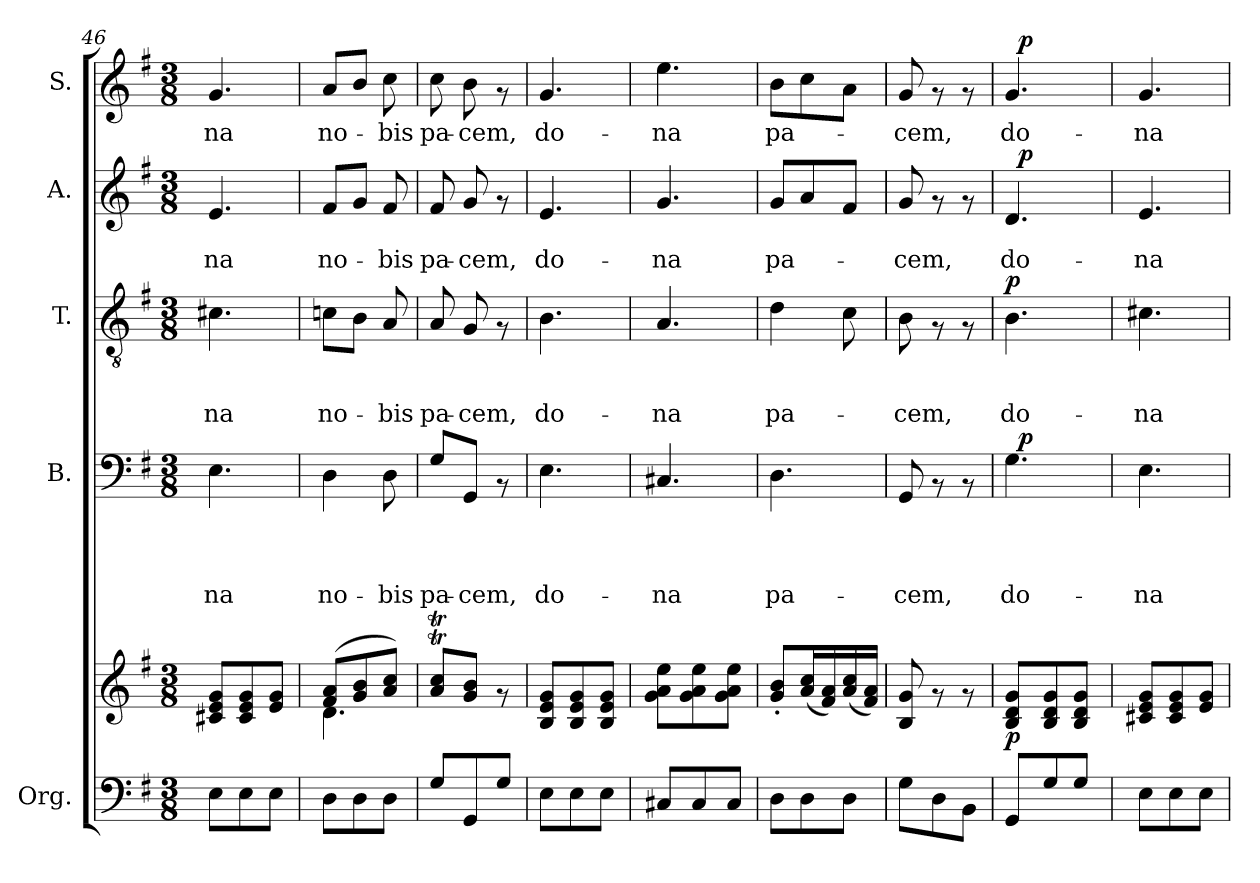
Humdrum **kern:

**kern	**kern	**dynam	**kern	**text	**text	**text	**text	**dynam	**kern	**text	**text	**text	**dynam	**kern	**text	**text	**dynam	**kern	**text	**dynam
*part5	*part5	*part5	*part4	*part4	*part4	*part4	*part4	*part4	*part3	*part3	*part3	*part3	*part3	*part2	*part2	*part2	*part2	*part1	*part1	*part1
*staff6	*staff5	*staff5/6	*staff4	*staff4	*staff4	*staff4	*staff4	*staff4	*staff3	*staff3	*staff3	*staff3	*staff3	*staff2	*staff2	*staff2	*staff2	*staff1	*staff1	*staff1
*I"Org.	*	*	*I"B.	*	*	*	*	*	*I"T.	*	*	*	*	*I"A.	*	*	*	*I"S.	*	*
*	*	*	*I'B.	*	*	*	*	*	*I'T.	*	*	*	*	*I'A.	*	*	*	*I'S.	*	*
!!LO:PB:g=z
*clefF4	*clefG2	*	*clefF4	*	*	*	*	*	*clefGv2	*	*	*	*	*clefG2	*	*	*	*clefG2	*	*
*k[f#]	*k[f#]	*	*k[f#]	*	*	*	*	*	*k[f#]	*	*	*	*	*k[f#]	*	*	*	*k[f#]	*	*
*G:	*G:	*	*G:	*	*	*	*	*	*G:	*	*	*	*	*G:	*	*	*	*G:	*	*
*M3/8	*M3/8	*	*M3/8	*	*	*	*	*	*M3/8	*	*	*	*	*M3/8	*	*	*	*M3/8	*	*
=46	=46	=46	=46	=46	=46	=46	=46	=46	=46	=46	=46	=46	=46	=46	=46	=46	=46	=46	=46	=46
!	!	!	!	!	!	!	!LO:LY:b	!	!	!	!	!LO:LY:b	!	!	!	!LO:LY:b	!	!	!LO:LY:b	!
8E\L	8c#X/ 8e/ 8g/L	.	4.E\	.	.	.	-na	.	4.c#X\	.	.	-na	.	4.e/	.	-na	.	4.g/	-na	.
8E\	8c#/ 8e/ 8g/	.	.	.	.	.	.	.	.	.	.	.	.	.	.	.	.	.	.	.
8E\J	8e/ 8g/J	.	.	.	.	.	.	.	.	.	.	.	.	.	.	.	.	.	.	.
=47	=47	=47	=47	=47	=47	=47	=47	=47	=47	=47	=47	=47	=47	=47	=47	=47	=47	=47	=47	=47
*	*^	*	*	*	*	*	*	*	*	*	*	*	*	*	*	*	*	*	*	*
!	!	!	!	!	!	!	!	!LO:LY:b	!	!	!	!	!LO:LY:b	!	!	!	!LO:LY:b	!	!	!LO:LY:b	!
8D\L	(>8f#/ 8a/L	4.d\	.	4D\	.	.	.	no-	.	8cn\L	.	.	no-	.	8f#/L	.	no-	.	8a/L	no-	.
8D\	8g/ 8b/	.	.	.	.	.	.	.	.	8B\J	.	.	.	.	8g/J	.	.	.	8b/J	.	.
!	!	!	!	!	!	!	!	!LO:LY:b	!	!	!	!	!LO:LY:b	!	!	!	!LO:LY:b	!	!	!LO:LY:b	!
8D\J	8a/ 8cc/J)	.	.	8D\	.	.	.	-bis	.	8A/	.	.	-bis	.	8f#/	.	-bis	.	8cc\	-bis	.
*	*v	*v	*	*	*	*	*	*	*	*	*	*	*	*	*	*	*	*	*	*	*
=48	=48	=48	=48	=48	=48	=48	=48	=48	=48	=48	=48	=48	=48	=48	=48	=48	=48	=48	=48	=48
!	!	!	!	!	!	!	!LO:LY:b	!	!	!	!	!LO:LY:b	!	!	!	!LO:LY:b	!	!	!LO:LY:b	!
8G/L	8a/T 8cc/TL	.	8G/L	.	.	.	pa-	.	8A/	.	.	pa-	.	8f#/	.	pa-	.	8cc\	pa-	.
!	!	!	!	!	!	!	!LO:LY:b	!	!	!	!	!LO:LY:b	!	!	!	!LO:LY:b	!	!	!LO:LY:b	!
8GG/	8g/ 8b/J	.	8GG/J	.	.	.	-cem,	.	8G/	.	.	-cem,	.	8g/	.	-cem,	.	8b\	-cem,	.
8G/J	8rf	.	8rAA	.	.	.	.	.	8rF	.	.	.	.	8rf	.	.	.	8rf	.	.
=49	=49	=49	=49	=49	=49	=49	=49	=49	=49	=49	=49	=49	=49	=49	=49	=49	=49	=49	=49	=49
!	!	!	!	!	!	!	!LO:LY:b	!	!	!	!	!LO:LY:b	!	!	!	!LO:LY:b	!	!	!LO:LY:b	!
8E\L	8B/ 8e/ 8g/L	.	4.E\	.	.	.	do-	.	4.B\	.	.	do-	.	4.e/	.	do-	.	4.g/	do-	.
8E\	8B/ 8e/ 8g/	.	.	.	.	.	.	.	.	.	.	.	.	.	.	.	.	.	.	.
8E\J	8B/ 8e/ 8g/J	.	.	.	.	.	.	.	.	.	.	.	.	.	.	.	.	.	.	.
=50	=50	=50	=50	=50	=50	=50	=50	=50	=50	=50	=50	=50	=50	=50	=50	=50	=50	=50	=50	=50
!	!	!	!	!	!	!	!LO:LY:b	!	!	!	!	!LO:LY:b	!	!	!	!LO:LY:b	!	!	!LO:LY:b	!
8C#X/L	8g\ 8a\ 8ee\L	.	4.C#X/	.	.	.	-na	.	4.A/	.	.	-na	.	4.g/	.	-na	.	4.ee\	-na	.
8C#/	8g\ 8a\ 8ee\	.	.	.	.	.	.	.	.	.	.	.	.	.	.	.	.	.	.	.
8C#/J	8g\ 8a\ 8ee\J	.	.	.	.	.	.	.	.	.	.	.	.	.	.	.	.	.	.	.
=51	=51	=51	=51	=51	=51	=51	=51	=51	=51	=51	=51	=51	=51	=51	=51	=51	=51	=51	=51	=51
!	!	!	!	!	!	!	!LO:LY:b	!	!	!	!	!LO:LY:b	!	!	!	!LO:LY:b	!	!	!LO:LY:b	!
8D\L	8g/'< 8b/'<L	.	4.D\	.	.	.	pa-	.	4d\	.	.	pa-	.	8g/L	.	pa-	.	8b\L	pa-	.
8D\	(<16a/ 16cc/L	.	.	.	.	.	.	.	.	.	.	.	.	8a/	.	.	.	8cc\	.	.
.	16f#/ 16a/)	.	.	.	.	.	.	.	.	.	.	.	.	.	.	.	.	.	.	.
8D\J	(<16a/ 16cc/	.	.	.	.	.	.	.	8c\	.	.	.	.	8f#/J	.	.	.	8a\J	.	.
.	16f#/ 16a/JJ)	.	.	.	.	.	.	.	.	.	.	.	.	.	.	.	.	.	.	.
=52	=52	=52	=52	=52	=52	=52	=52	=52	=52	=52	=52	=52	=52	=52	=52	=52	=52	=52	=52	=52
!	!	!	!	!	!	!	!LO:LY:b	!	!	!	!	!LO:LY:b	!	!	!	!LO:LY:b	!	!	!LO:LY:b	!
8G\L	8B/ 8g/	.	8GG/	.	.	.	-cem,	.	8B\	.	.	-cem,	.	8g/	.	-cem,	.	8g/	-cem,	.
8D\	8rf	.	8rAA	.	.	.	.	.	8rF	.	.	.	.	8rf	.	.	.	8rf	.	.
8BB\J	8rf	.	8rAA	.	.	.	.	.	8rF	.	.	.	.	8rf	.	.	.	8rf	.	.
=53	=53	=53	=53	=53	=53	=53	=53	=53	=53	=53	=53	=53	=53	=53	=53	=53	=53	=53	=53	=53
!	!	!LO:DY:b	!	!	!	!	!LO:LY:b	!	!	!	!	!LO:LY:b	!LO:DY:a	!	!	!LO:LY:b	!	!	!LO:LY:b	!
*	*	*	*^	*	*	*	*	*	*	*	*	*	*	*^	*	*	*	*^	*	*
8GG/L	8B/ 8d/ 8g/L	p	4.G\	32ryy	.	.	.	do-	.	4.B\	.	.	do-	p	4.d/	32ryy	.	do-	.	4.g/	32ryy	do-	.
!	!	!	!	!	!	!	!	!	!LO:DY:a	!	!	!	!	!	!	!	!	!	!LO:DY:a	!	!	!	!LO:DY:a
.	.	.	.	4ryy	.	.	.	.	p	.	.	.	.	.	.	4ryy	.	.	p	.	4ryy	.	p
8G/	8B/ 8d/ 8g/	.	.	.	.	.	.	.	.	.	.	.	.	.	.	.	.	.	.	.	.	.	.
8G/J	8B/ 8d/ 8g/J	.	.	.	.	.	.	.	.	.	.	.	.	.	.	.	.	.	.	.	.	.	.
.	.	.	.	16.ryy	.	.	.	.	.	.	.	.	.	.	.	16.ryy	.	.	.	.	16.ryy	.	.
!!LO:PB:g=z
=54	=54	=54	=54	=54	=54	=54	=54	=54	=54	=54	=54	=54	=54	=54	=54	=54	=54	=54	=54	=54	=54	=54	=54
!	!	!	!	!	!	!	!	!LO:LY:b	!	!	!	!	!LO:LY:b	!	!	!	!	!LO:LY:b	!	!	!	!LO:LY:b	!
*	*	*	*	*	*	*	*	*	*	*	*	*	*	*	*v	*v	*	*	*	*	*	*	*
*	*	*	*v	*v	*	*	*	*	*	*	*	*	*	*	*	*	*	*	*v	*v	*	*
8E\L	8c#X/ 8e/ 8g/L	.	4.E\	.	.	.	-na	.	4.c#X\	.	.	-na	.	4.e/	.	-na	.	4.g/	-na	.
8E\	8c#/ 8e/ 8g/	.	.	.	.	.	.	.	.	.	.	.	.	.	.	.	.	.	.	.
8E\J	8e/ 8g/J	.	.	.	.	.	.	.	.	.	.	.	.	.	.	.	.	.	.	.
=	=	=	=	=	=	=	=	=	=	=	=	=	=	=	=	=	=	=	=	=
*-	*-	*-	*-	*-	*-	*-	*-	*-	*-	*-	*-	*-	*-	*-	*-	*-	*-	*-	*-	*-
